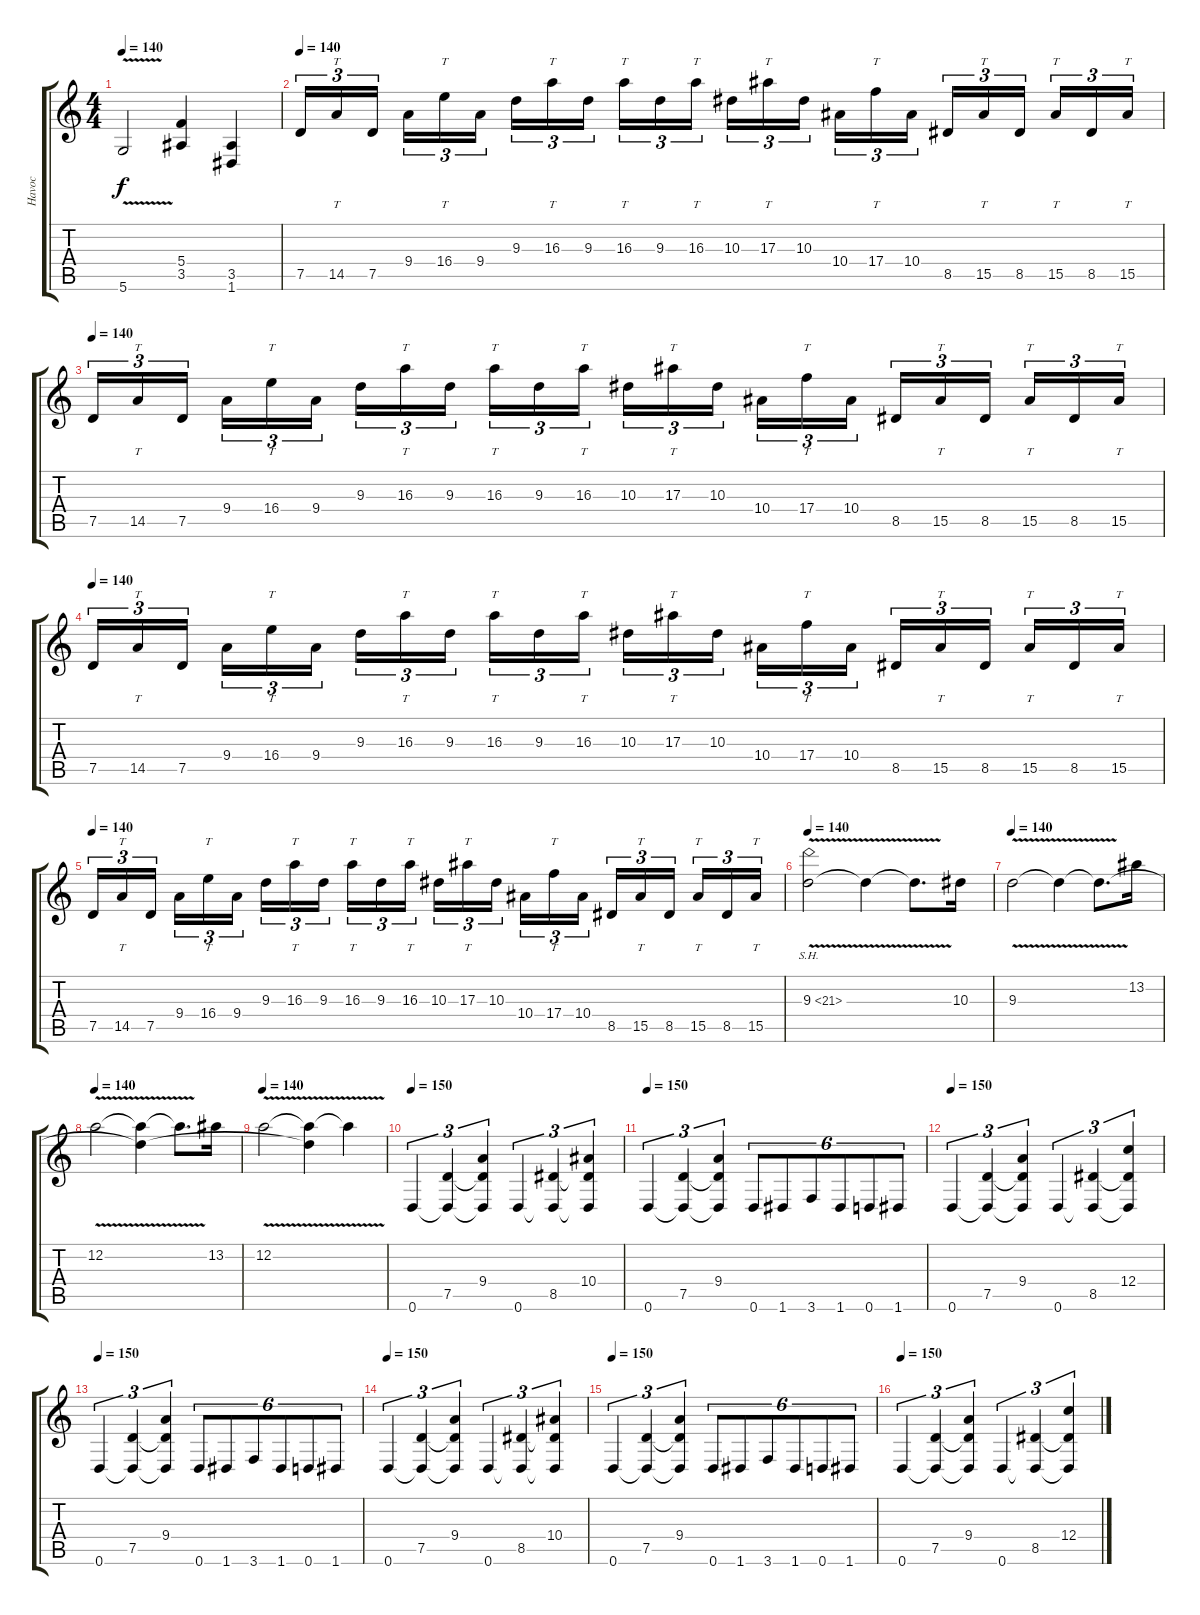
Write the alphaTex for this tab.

\track ("Havoc" "Havoc") {instrument distortionguitar}
\staff {score tabs}
\tuning (D4 A3 F3 C3 G2 D2) {hide}
\ts (4 4)
\tempo 140
\clef g2
\ks c
5.6{v}.2{dy f} (5.4 3.5).4 (3.5 1.6).4 |
\tempo 140
7.5.16{tu (3 2)} 14.5.16{tt tu (3 2)} 7.5.16{tu (3 2)} 9.4.16{tu (3 2)} 16.4.16{tt tu (3 2)} 9.4.16{tu (3 2)} 9.3.16{tu (3 2)} 16.3.16{tt tu (3 2)} 9.3.16{tu (3 2)} 16.3.16{tt tu (3 2)} 9.3.16{tu (3 2)} 16.3.16{tt tu (3 2)} 10.3.16{tu (3 2)} 17.3.16{tt tu (3 2)} 10.3.16{tu (3 2)} 10.4.16{tu (3 2)} 17.4.16{tt tu (3 2)} 10.4.16{tu (3 2)} 8.5.16{tu (3 2)} 15.5.16{tt tu (3 2)} 8.5.16{tu (3 2)} 15.5.16{tt tu (3 2)} 8.5.16{tu (3 2)} 15.5.16{tt tu (3 2)} |
\tempo 140
7.5.16{tu (3 2)} 14.5.16{tt tu (3 2)} 7.5.16{tu (3 2)} 9.4.16{tu (3 2)} 16.4.16{tt tu (3 2)} 9.4.16{tu (3 2)} 9.3.16{tu (3 2)} 16.3.16{tt tu (3 2)} 9.3.16{tu (3 2)} 16.3.16{tt tu (3 2)} 9.3.16{tu (3 2)} 16.3.16{tt tu (3 2)} 10.3.16{tu (3 2)} 17.3.16{tt tu (3 2)} 10.3.16{tu (3 2)} 10.4.16{tu (3 2)} 17.4.16{tt tu (3 2)} 10.4.16{tu (3 2)} 8.5.16{tu (3 2)} 15.5.16{tt tu (3 2)} 8.5.16{tu (3 2)} 15.5.16{tt tu (3 2)} 8.5.16{tu (3 2)} 15.5.16{tt tu (3 2)} |
\tempo 140
7.5.16{tu (3 2)} 14.5.16{tt tu (3 2)} 7.5.16{tu (3 2)} 9.4.16{tu (3 2)} 16.4.16{tt tu (3 2)} 9.4.16{tu (3 2)} 9.3.16{tu (3 2)} 16.3.16{tt tu (3 2)} 9.3.16{tu (3 2)} 16.3.16{tt tu (3 2)} 9.3.16{tu (3 2)} 16.3.16{tt tu (3 2)} 10.3.16{tu (3 2)} 17.3.16{tt tu (3 2)} 10.3.16{tu (3 2)} 10.4.16{tu (3 2)} 17.4.16{tt tu (3 2)} 10.4.16{tu (3 2)} 8.5.16{tu (3 2)} 15.5.16{tt tu (3 2)} 8.5.16{tu (3 2)} 15.5.16{tt tu (3 2)} 8.5.16{tu (3 2)} 15.5.16{tt tu (3 2)} |
\tempo 140
7.5.16{tu (3 2)} 14.5.16{tt tu (3 2)} 7.5.16{tu (3 2)} 9.4.16{tu (3 2)} 16.4.16{tt tu (3 2)} 9.4.16{tu (3 2)} 9.3.16{tu (3 2)} 16.3.16{tt tu (3 2)} 9.3.16{tu (3 2)} 16.3.16{tt tu (3 2)} 9.3.16{tu (3 2)} 16.3.16{tt tu (3 2)} 10.3.16{tu (3 2)} 17.3.16{tt tu (3 2)} 10.3.16{tu (3 2)} 10.4.16{tu (3 2)} 17.4.16{tt tu (3 2)} 10.4.16{tu (3 2)} 8.5.16{tu (3 2)} 15.5.16{tt tu (3 2)} 8.5.16{tu (3 2)} 15.5.16{tt tu (3 2)} 8.5.16{tu (3 2)} 15.5.16{tt tu (3 2)} |
\tempo 140
9.3{sh 12 v}.2 9.3{v t}.4 9.3{v t}.8{d} 10.3.16 |
\tempo 140
9.3{v}.2 9.3{v t}.4 9.3{v t}.8{d} 13.2.16 |
\tempo 140
12.2{v}.2 (12.2{v t} 9.3{t}).4 12.2{v t}.8{d} 13.2.16 |
\tempo 140
12.2{v}.2 (12.2{v t} 9.3{t}).4 12.2{v t}.4 |
\tempo 150
0.6.4{tu (3 2)} (7.5 0.6{t}).4{tu (3 2)} (9.4 7.5{t} 0.6{t}).4{tu (3 2)} 0.6.4{tu (3 2)} (8.5 0.6{t}).4{tu (3 2)} (10.4 8.5{t} 0.6{t}).4{tu (3 2)} |
\tempo 150
0.6.4{tu (3 2)} (7.5 0.6{t}).4{tu (3 2)} (9.4 7.5{t} 0.6{t}).4{tu (3 2)} 0.6.8{tu (6 4)} 1.6.8{tu (6 4)} 3.6.8{tu (6 4)} 1.6.8{tu (6 4)} 0.6.8{tu (6 4)} 1.6.8{tu (6 4)} |
\tempo 150
0.6.4{tu (3 2)} (7.5 0.6{t}).4{tu (3 2)} (9.4 7.5{t} 0.6{t}).4{tu (3 2)} 0.6.4{tu (3 2)} (8.5 0.6{t}).4{tu (3 2)} (12.4 8.5{t} 0.6{t}).4{tu (3 2)} |
\tempo 150
0.6.4{tu (3 2)} (7.5 0.6{t}).4{tu (3 2)} (9.4 7.5{t} 0.6{t}).4{tu (3 2)} 0.6.8{tu (6 4)} 1.6.8{tu (6 4)} 3.6.8{tu (6 4)} 1.6.8{tu (6 4)} 0.6.8{tu (6 4)} 1.6.8{tu (6 4)} |
\tempo 150
0.6.4{tu (3 2)} (7.5 0.6{t}).4{tu (3 2)} (9.4 7.5{t} 0.6{t}).4{tu (3 2)} 0.6.4{tu (3 2)} (8.5 0.6{t}).4{tu (3 2)} (10.4 8.5{t} 0.6{t}).4{tu (3 2)} |
\tempo 150
0.6.4{tu (3 2)} (7.5 0.6{t}).4{tu (3 2)} (9.4 7.5{t} 0.6{t}).4{tu (3 2)} 0.6.8{tu (6 4)} 1.6.8{tu (6 4)} 3.6.8{tu (6 4)} 1.6.8{tu (6 4)} 0.6.8{tu (6 4)} 1.6.8{tu (6 4)} |
\tempo 150
0.6.4{tu (3 2)} (7.5 0.6{t}).4{tu (3 2)} (9.4 7.5{t} 0.6{t}).4{tu (3 2)} 0.6.4{tu (3 2)} (8.5 0.6{t}).4{tu (3 2)} (12.4 8.5{t} 0.6{t}).4{tu (3 2)}
